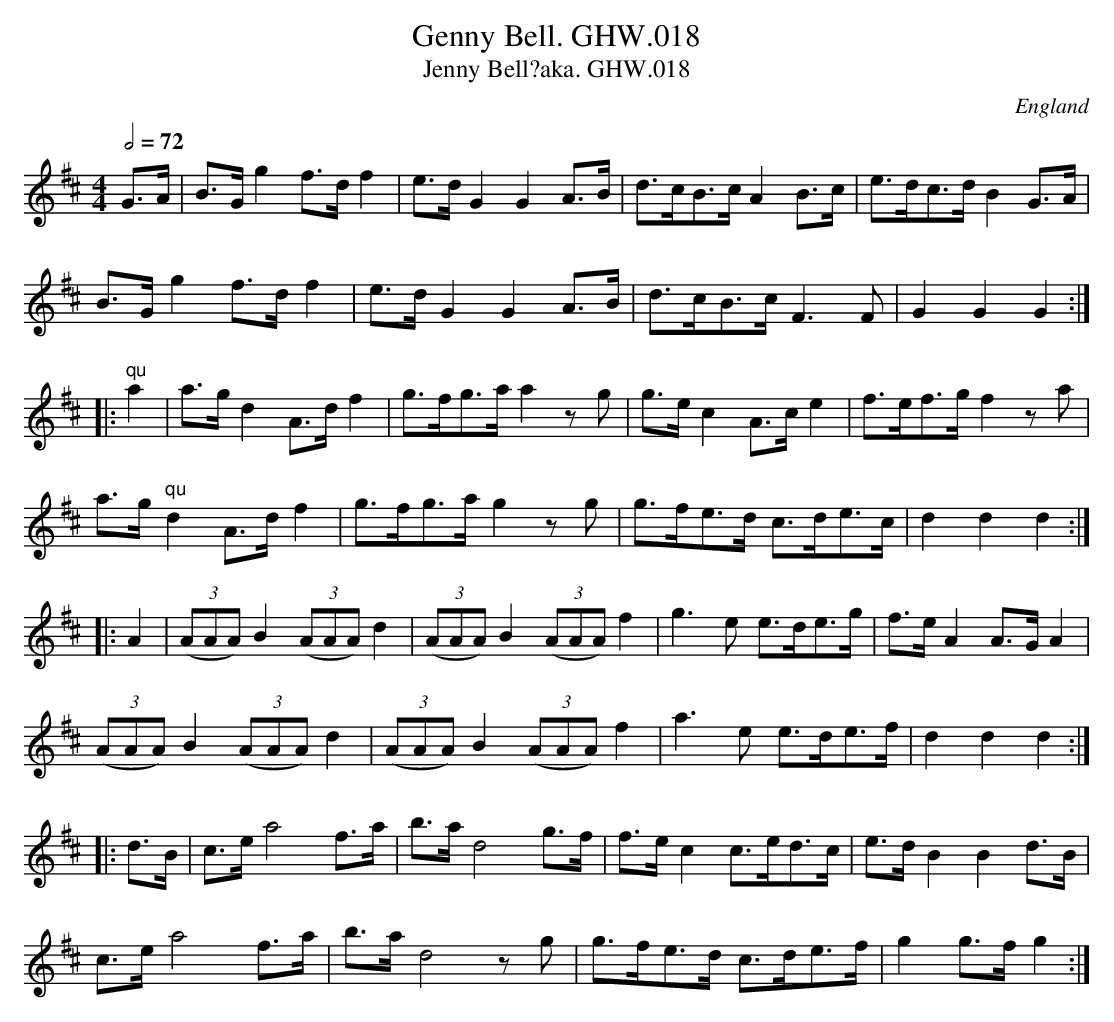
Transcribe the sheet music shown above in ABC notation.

X:1
T:Genny Bell. GHW.018
T:Jenny Bell?aka. GHW.018
M:4/4
L:1/8
Q:1/2=72
O:England
K:D
G>A|B>G g2 f>d f2|e>d G2G2 A>B|\
d>cB>c A2 B>c|e>dc>dB2 G>A|!
B>G g2 f>d f2|e>d G2G2 A>B|d>cB>c F3F |G2G2G2:|!
|:"qu"a2|a>g d2 A>d f2|g>fg>a a2 z g|\
g>e c2 A>c e2|f>ef>g f2 z a|!
a>g "qu"d2 A>d f2|g>fg>a g2 z g|g>fe>d c>de>c|d2d2d2:|!
|:A2|((3AAA) B2 ((3AAA) d2|((3AAA) B2 ((3AAA) f2|\
g3 e e>de>g|f>e A2 A>G A2|!
((3AAA) B2 ((3AAA) d2|((3AAA) B2 ((3AAA) f2|\
a3 e e>de>f|d2d2d2:|!
|:d>B|c>e a4 f>a|b>a d4 g>f|f>e c2 c>ed>c|e>d B2B2 d>B|!
c>e a4 f>a|b>a d4 z g|g>fe>d c>de>f|g2g>f g2:|
